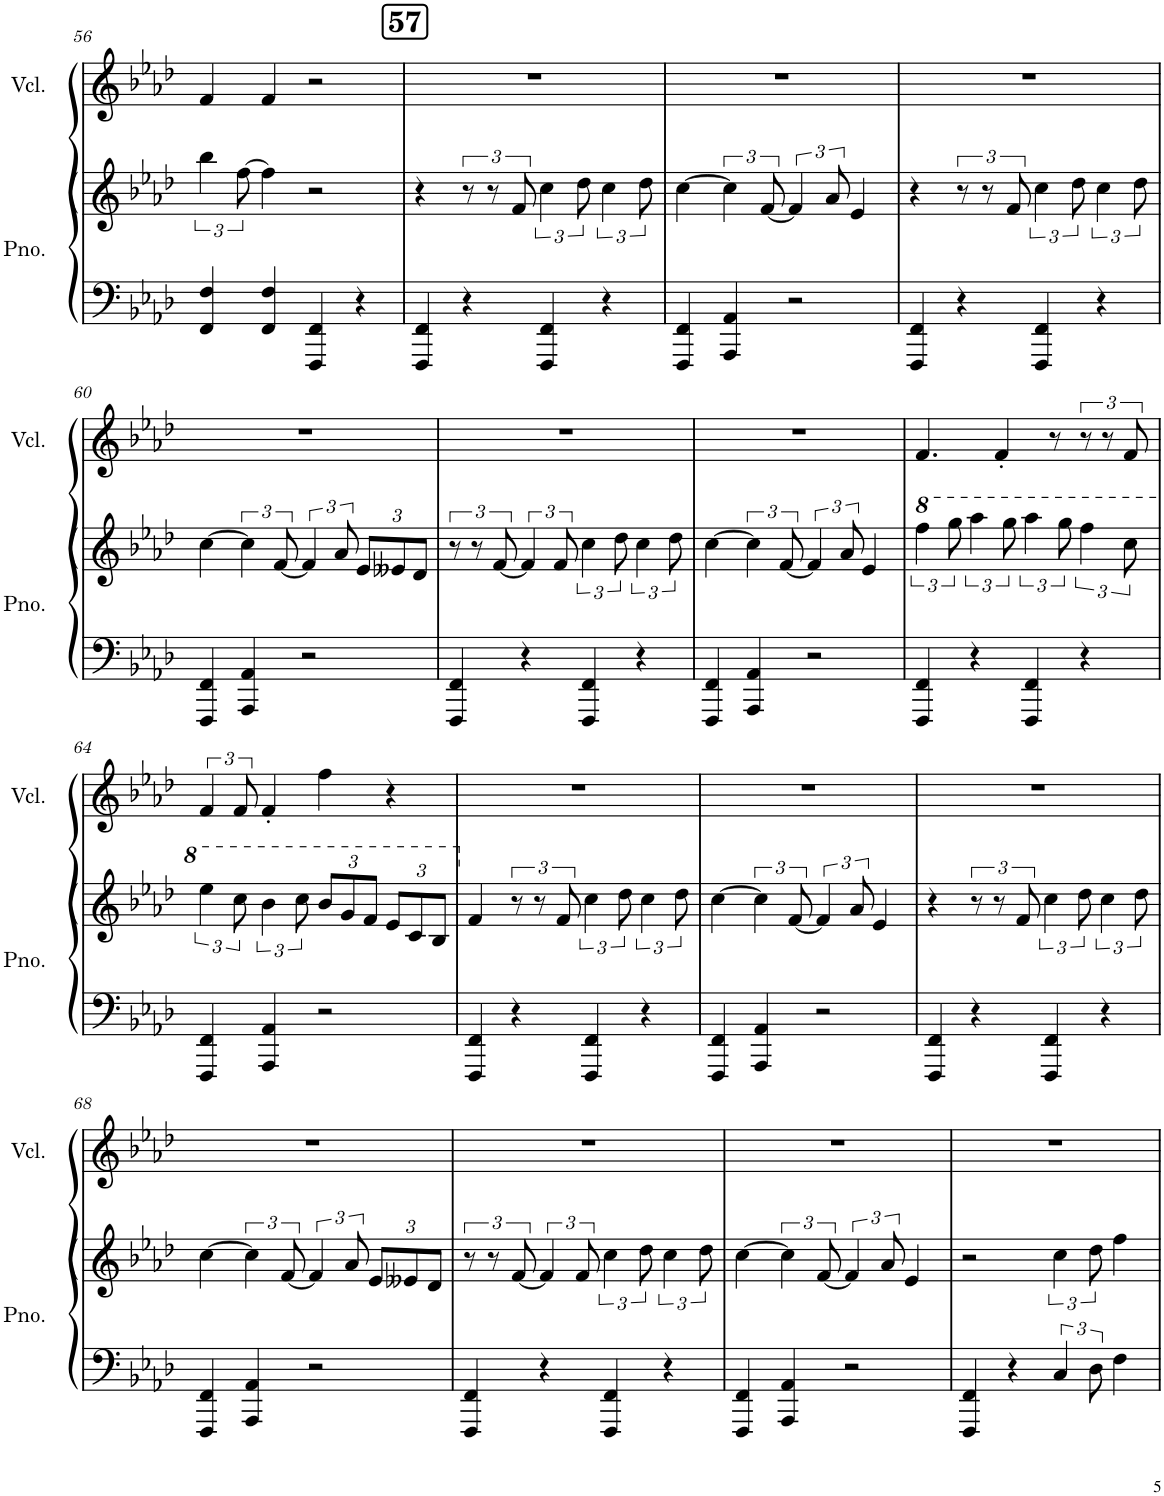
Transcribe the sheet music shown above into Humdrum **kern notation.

**kern	**kern	**kern
*part2	*part2	*part1
*staff3	*staff2	*staff1
*I"Piano	*	*I"Vocal
*I'Pno.	*	*I'Vcl.
!!LO:PB:g=z
*clefF4	*clefG2	*clefG2
*k[b-e-a-d-]	*k[b-e-a-d-]	*k[b-e-a-d-]
*M4/4	*M4/4	*M4/4
=56	=56	=56
4FF/ 4F/	6bb-\	4f/
.	[12ff\	.
4FF/ 4F/	4ff\]	4f/
4FFF/ 4FF/	2r	2r
4r	.	.
!!LO:REH:place=s1:a:B:cj:fs=14:t=57
=57	=57	=57
4FFF/ 4FF/	4r	1r
4r	12r	.
.	12r	.
.	12f/	.
4FFF/ 4FF/	6cc\	.
.	12dd-\	.
4r	6cc\	.
.	12dd-\	.
=58	=58	=58
4FFF/ 4FF/	[4cc\	1r
4AAA-/ 4AA-/	6cc\]	.
.	[4f/	.
2r	.	.
.	12a-/	.
.	4e-/	.
=59	=59	=59
4FFF/ 4FF/	4r	1r
4r	12r	.
.	12r	.
.	12f/	.
4FFF/ 4FF/	6cc\	.
.	12dd-\	.
4r	6cc\	.
.	12dd-\	.
!!LO:LB:g=z
=60	=60	=60
4FFF/ 4FF/	[4cc\	1r
4AAA-/ 4AA-/	6cc\]	.
.	[4f/	.
2r	.	.
.	12a-/	.
.	12e-/L	.
.	12e--X/	.
.	12d-/J	.
=61	=61	=61
4FFF/ 4FF/	12r	1r
.	12r	.
.	[4f/	.
4r	.	.
.	12f/	.
4FFF/ 4FF/	6cc\	.
.	12dd-\	.
4r	6cc\	.
.	12dd-\	.
=62	=62	=62
4FFF/ 4FF/	[4cc\	1r
4AAA-/ 4AA-/	6cc\]	.
.	[4f/	.
2r	.	.
.	12a-/	.
.	4e-/	.
=63	=63	=63
*	*8va	*
4FFF/ 4FF/	6fff\	4.f/
.	12ggg\	.
4r	6aaa-\	.
.	.	4f'/
.	12ggg\	.
4FFF/ 4FF/	6aaa-\	.
.	.	8r
.	12ggg\	.
4r	6fff\	12r
.	.	12r
.	12ccc\	12f/
!!LO:LB:g=z
=64	=64	=64
4FFF/ 4FF/	6eee-\	6f/
.	12ccc\	12f/
4AAA-/ 4AA-/	6bb-\	4f'/
.	12ccc\	.
*	*Xbrackettup	*
2r	12bb-/L	4ff\
.	12gg/	.
.	12ff/J	.
.	12ee-/L	4r
.	12cc/	.
.	12b-/J	.
=65	=65	=65
*	*X8va	*
4FFF/ 4FF/	4f/	1r
*	*brackettup	*
4r	12r	.
.	12r	.
.	12f/	.
4FFF/ 4FF/	6cc\	.
.	12dd-\	.
4r	6cc\	.
.	12dd-\	.
=66	=66	=66
4FFF/ 4FF/	[4cc\	1r
4AAA-/ 4AA-/	6cc\]	.
.	[4f/	.
2r	.	.
.	12a-/	.
.	4e-/	.
=67	=67	=67
4FFF/ 4FF/	4r	1r
4r	12r	.
.	12r	.
.	12f/	.
4FFF/ 4FF/	6cc\	.
.	12dd-\	.
4r	6cc\	.
.	12dd-\	.
!!LO:LB:g=z
=68	=68	=68
4FFF/ 4FF/	[4cc\	1r
4AAA-/ 4AA-/	6cc\]	.
.	[4f/	.
2r	.	.
.	12a-/	.
.	12e-/L	.
.	12e--X/	.
.	12d-/J	.
=69	=69	=69
4FFF/ 4FF/	12r	1r
.	12r	.
.	[4f/	.
4r	.	.
.	12f/	.
4FFF/ 4FF/	6cc\	.
.	12dd-\	.
4r	6cc\	.
.	12dd-\	.
=70	=70	=70
4FFF/ 4FF/	[4cc\	1r
4AAA-/ 4AA-/	6cc\]	.
.	[4f/	.
2r	.	.
.	12a-/	.
.	4e-/	.
=71	=71	=71
4FFF/ 4FF/	2r	1r
4r	.	.
6C/	6cc\	.
12D-\	12dd-\	.
4F\	4ff\	.
=	=	=
*-	*-	*-
